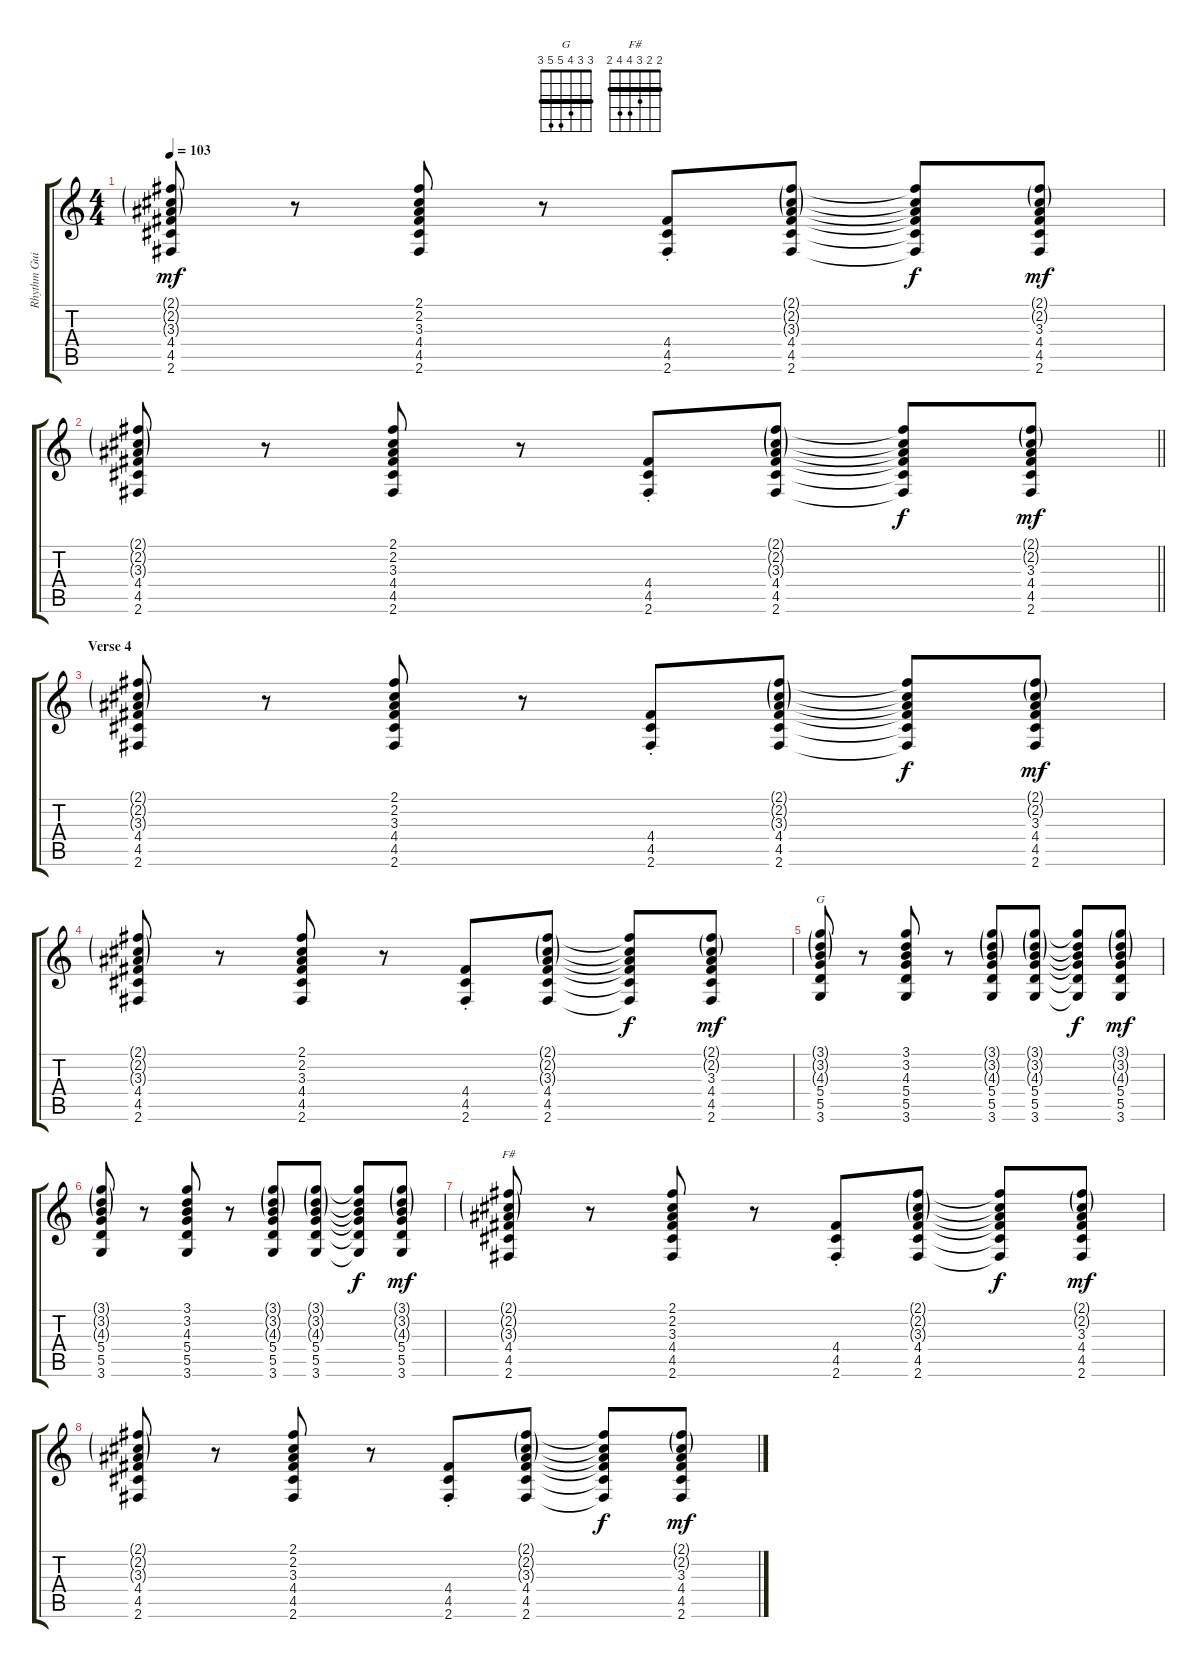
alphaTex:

\track ("Rhythm Guitar (Paul Kantner)" "Rhythm Gui") {instrument electricguitarclean}
\staff {score tabs}
\tuning (E4 B3 G3 D3 A2 E2) {hide}
\chord ("G" 3 3 4 5 5 3) {barre 3}
\chord ("F#" 2 2 3 4 4 2) {barre 2}
\ts (4 4)
\tempo 103
\clef g2
\ks c
(2.1{g} 2.2{g} 3.3{g} 4.4 4.5 2.6).8{dy mf} r.8 (2.1 2.2 3.3 4.4 4.5 2.6).8 r.8 (4.4 4.5 2.6{st}).8 (2.1{g} 2.2{g} 3.3{g} 4.4 4.5 2.6).8 (2.1{t} 2.2{t} 3.3{t} 4.4{t} 4.5{t} 2.6{t}).8{dy f} (2.1{g} 2.2{g} 3.3 4.4 4.5 2.6).8{dy mf} |
\barLineRight lightlight
(2.1{g} 2.2{g} 3.3{g} 4.4 4.5 2.6).8 r.8 (2.1 2.2 3.3 4.4 4.5 2.6).8 r.8 (4.4 4.5 2.6{st}).8 (2.1{g} 2.2{g} 3.3{g} 4.4 4.5 2.6).8 (2.1{t} 2.2{t} 3.3{t} 4.4{t} 4.5{t} 2.6{t}).8{dy f} (2.1{g} 2.2{g} 3.3 4.4 4.5 2.6).8{dy mf} |
\section ("" "Verse 4")
(2.1{g} 2.2{g} 3.3{g} 4.4 4.5 2.6).8 r.8 (2.1 2.2 3.3 4.4 4.5 2.6).8 r.8 (4.4 4.5 2.6{st}).8 (2.1{g} 2.2{g} 3.3{g} 4.4 4.5 2.6).8 (2.1{t} 2.2{t} 3.3{t} 4.4{t} 4.5{t} 2.6{t}).8{dy f} (2.1{g} 2.2{g} 3.3 4.4 4.5 2.6).8{dy mf} |
(2.1{g} 2.2{g} 3.3{g} 4.4 4.5 2.6).8 r.8 (2.1 2.2 3.3 4.4 4.5 2.6).8 r.8 (4.4 4.5 2.6{st}).8 (2.1{g} 2.2{g} 3.3{g} 4.4 4.5 2.6).8 (2.1{t} 2.2{t} 3.3{t} 4.4{t} 4.5{t} 2.6{t}).8{dy f} (2.1{g} 2.2{g} 3.3 4.4 4.5 2.6).8{dy mf} |
(3.1{g} 3.2{g} 4.3{g} 5.4 5.5 3.6).8{ch "G"} r.8 (3.1 3.2 4.3 5.4 5.5 3.6).8 r.8 (3.1{g} 3.2{g} 4.3{g} 5.4 5.5 3.6).8 (3.1{g} 3.2{g} 4.3{g} 5.4 5.5 3.6).8 (3.1{t} 3.2{t} 4.3{t} 5.4{t} 5.5{t} 3.6{t}).8{dy f} (3.1{g} 3.2{g} 4.3{g} 5.4 5.5 3.6).8{dy mf} |
(3.1{g} 3.2{g} 4.3{g} 5.4 5.5 3.6).8 r.8 (3.1 3.2 4.3 5.4 5.5 3.6).8 r.8 (3.1{g} 3.2{g} 4.3{g} 5.4 5.5 3.6).8 (3.1{g} 3.2{g} 4.3{g} 5.4 5.5 3.6).8 (3.1{t} 3.2{t} 4.3{t} 5.4{t} 5.5{t} 3.6{t}).8{dy f} (3.1{g} 3.2{g} 4.3{g} 5.4 5.5 3.6).8{dy mf} |
(2.1{g} 2.2{g} 3.3{g} 4.4 4.5 2.6).8{ch "F#"} r.8 (2.1 2.2 3.3 4.4 4.5 2.6).8 r.8 (4.4 4.5 2.6{st}).8 (2.1{g} 2.2{g} 3.3{g} 4.4 4.5 2.6).8 (2.1{t} 2.2{t} 3.3{t} 4.4{t} 4.5{t} 2.6{t}).8{dy f} (2.1{g} 2.2{g} 3.3 4.4 4.5 2.6).8{dy mf} |
(2.1{g} 2.2{g} 3.3{g} 4.4 4.5 2.6).8 r.8 (2.1 2.2 3.3 4.4 4.5 2.6).8 r.8 (4.4 4.5 2.6{st}).8 (2.1{g} 2.2{g} 3.3{g} 4.4 4.5 2.6).8 (2.1{t} 2.2{t} 3.3{t} 4.4{t} 4.5{t} 2.6{t}).8{dy f} (2.1{g} 2.2{g} 3.3 4.4 4.5 2.6).8{dy mf}
